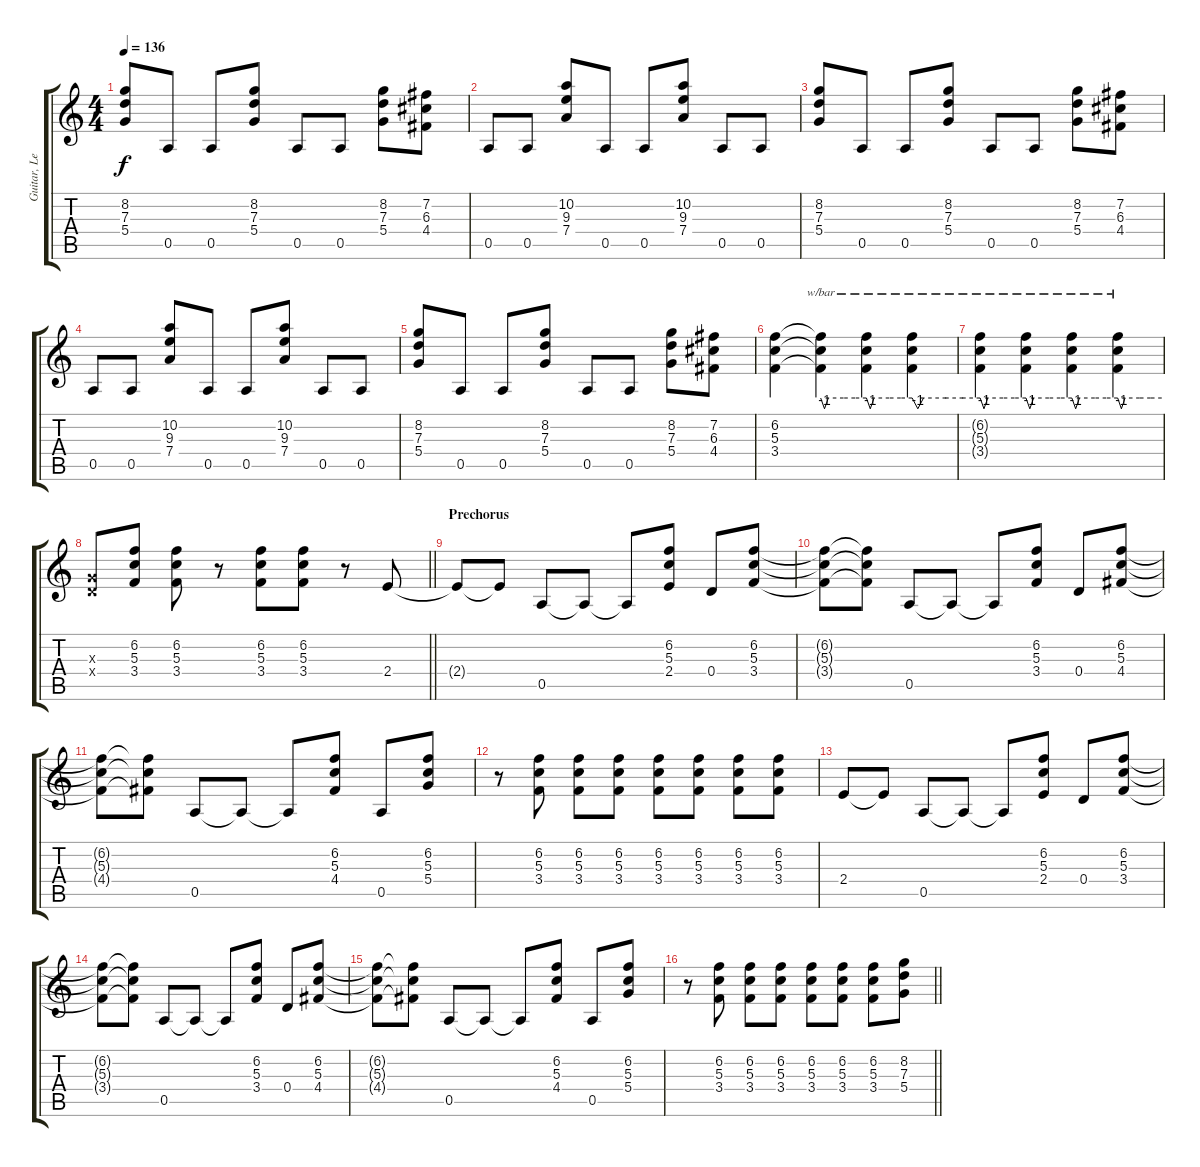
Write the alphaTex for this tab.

\track ("Guitar, Lead" "Guitar, Le") {instrument overdrivenguitar}
\staff {score tabs}
\tuning (E4 B3 G3 D3 A2 E2) {hide}
\ts (4 4)
\tempo 136
\clef g2
\ks c
(8.2 7.3 5.4).8{dy f} 0.5.8 0.5.8 (8.2 7.3 5.4).8 0.5.8 0.5.8 (8.2 7.3 5.4).8 (7.2 6.3 4.4).8 |
0.5.8 0.5.8 (10.2 9.3 7.4).8 0.5.8 0.5.8 (10.2 9.3 7.4).8 0.5.8 0.5.8 |
(8.2 7.3 5.4).8 0.5.8 0.5.8 (8.2 7.3 5.4).8 0.5.8 0.5.8 (8.2 7.3 5.4).8 (7.2 6.3 4.4).8 |
0.5.8 0.5.8 (10.2 9.3 7.4).8 0.5.8 0.5.8 (10.2 9.3 7.4).8 0.5.8 0.5.8 |
(8.2 7.3 5.4).8 0.5.8 0.5.8 (8.2 7.3 5.4).8 0.5.8 0.5.8 (8.2 7.3 5.4).8 (7.2 6.3 4.4).8 |
(6.2 5.3 3.4).4 (6.2{t} 5.3{t} 3.4{t}).4{tbe (custom default 0 0 5 -4 10 0 30 0 45 0 60 0)} (6.2{t} 5.3{t} 3.4{t}).4{tbe (custom default 0 0 5 -4 10 0 30 0 45 0 60 0)} (6.2{t} 5.3{t} 3.4{t}).4{tbe (custom default 0 0 5 -4 10 0 30 0 45 0 60 0)} |
(6.2{t} 5.3{t} 3.4{t}).4{tbe (custom default 0 0 5 -4 10 0 30 0 45 0 60 0)} (6.2{t} 5.3{t} 3.4{t}).4{tbe (custom default 0 0 5 -4 10 0 30 0 45 0 60 0)} (6.2{t} 5.3{t} 3.4{t}).4{tbe (custom default 0 0 5 -4 10 0 30 0 45 0 60 0)} (6.2{t} 5.3{t} 3.4{t}).4{tbe (custom default 0 0 5 -4 10 0 30 0 45 0 60 0)} |
\barLineRight lightlight
(0.3{x} 0.4{x}).8 (6.2 5.3 3.4).8 (6.2 5.3 3.4).8 r.8 (6.2 5.3 3.4).8 (6.2 5.3 3.4).8 r.8 2.4.8 |
\section ("" "Prechorus")
2.4{t}.8 2.4{t}.8 0.5.8 0.5{t}.8 0.5{t}.8 (6.2 5.3 2.4).8 0.4.8 (6.2 5.3 3.4).8 |
(6.2{t} 5.3{t} 3.4{t}).8 (6.2{t} 5.3{t} 3.4{t}).8 0.5.8 0.5{t}.8 0.5{t}.8 (6.2 5.3 3.4).8 0.4.8 (6.2 5.3 4.4).8 |
(6.2{t} 5.3{t} 4.4{t}).8 (6.2{t} 5.3{t} 4.4{t}).8 0.5.8 0.5{t}.8 0.5{t}.8 (6.2 5.3 4.4).8 0.5.8 (6.2 5.3 5.4).8 |
r.8 (6.2 5.3 3.4).8 (6.2 5.3 3.4).8 (6.2 5.3 3.4).8 (6.2 5.3 3.4).8 (6.2 5.3 3.4).8 (6.2 5.3 3.4).8 (6.2 5.3 3.4).8 |
2.4.8 2.4{t}.8 0.5.8 0.5{t}.8 0.5{t}.8 (6.2 5.3 2.4).8 0.4.8 (6.2 5.3 3.4).8 |
(6.2{t} 5.3{t} 3.4{t}).8 (6.2{t} 5.3{t} 3.4{t}).8 0.5.8 0.5{t}.8 0.5{t}.8 (6.2 5.3 3.4).8 0.4.8 (6.2 5.3 4.4).8 |
(6.2{t} 5.3{t} 4.4{t}).8 (6.2{t} 5.3{t} 4.4{t}).8 0.5.8 0.5{t}.8 0.5{t}.8 (6.2 5.3 4.4).8 0.5.8 (6.2 5.3 5.4).8 |
\barLineRight lightlight
r.8 (6.2 5.3 3.4).8 (6.2 5.3 3.4).8 (6.2 5.3 3.4).8 (6.2 5.3 3.4).8 (6.2 5.3 3.4).8 (6.2 5.3 3.4).8 (8.2 7.3 5.4).8
